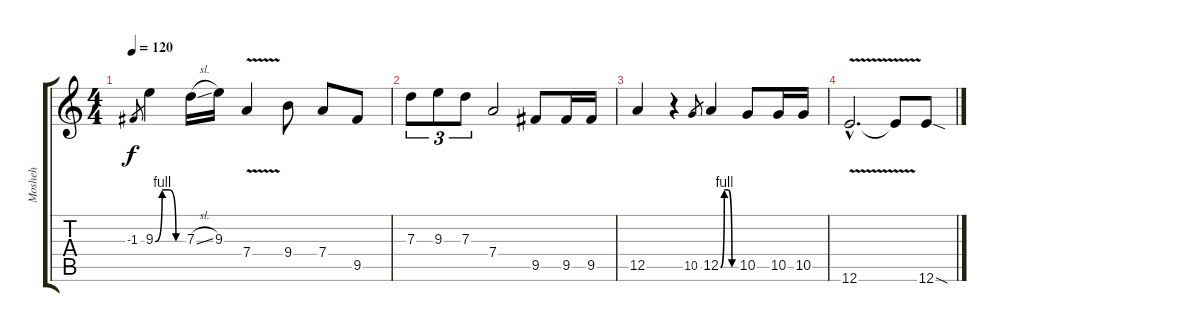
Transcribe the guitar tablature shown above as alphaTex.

\track ("Mosheh" "Mosheh") {instrument distortionguitar}
\staff {score tabs}
\tuning (E4 B3 G3 D3 A2 E2) {hide}
\ts (4 4)
\tempo 120
\clef g2
\ks c
-1.3.8{gr dy f} 9.3{be (custom 0 0 15 4 30 4 45 0 60 0)}.4 7.3{sl}.16 9.3.16 7.4{v}.4 9.4.8 7.4.8 9.5.8 |
7.3.8{tu (3 2)} 9.3.8{tu (3 2)} 7.3.8{tu (3 2)} 7.4.2 9.5.8 9.5.16 9.5.16 |
12.5.4 r.4 10.5.8{gr} 12.5{be (custom 0 0 15 4 30 4 45 0 60 0)}.4 10.5.8 10.5.16 10.5.16 |
12.6{v hac}.2{d} 12.6{t}.8 12.6{sod}.8
